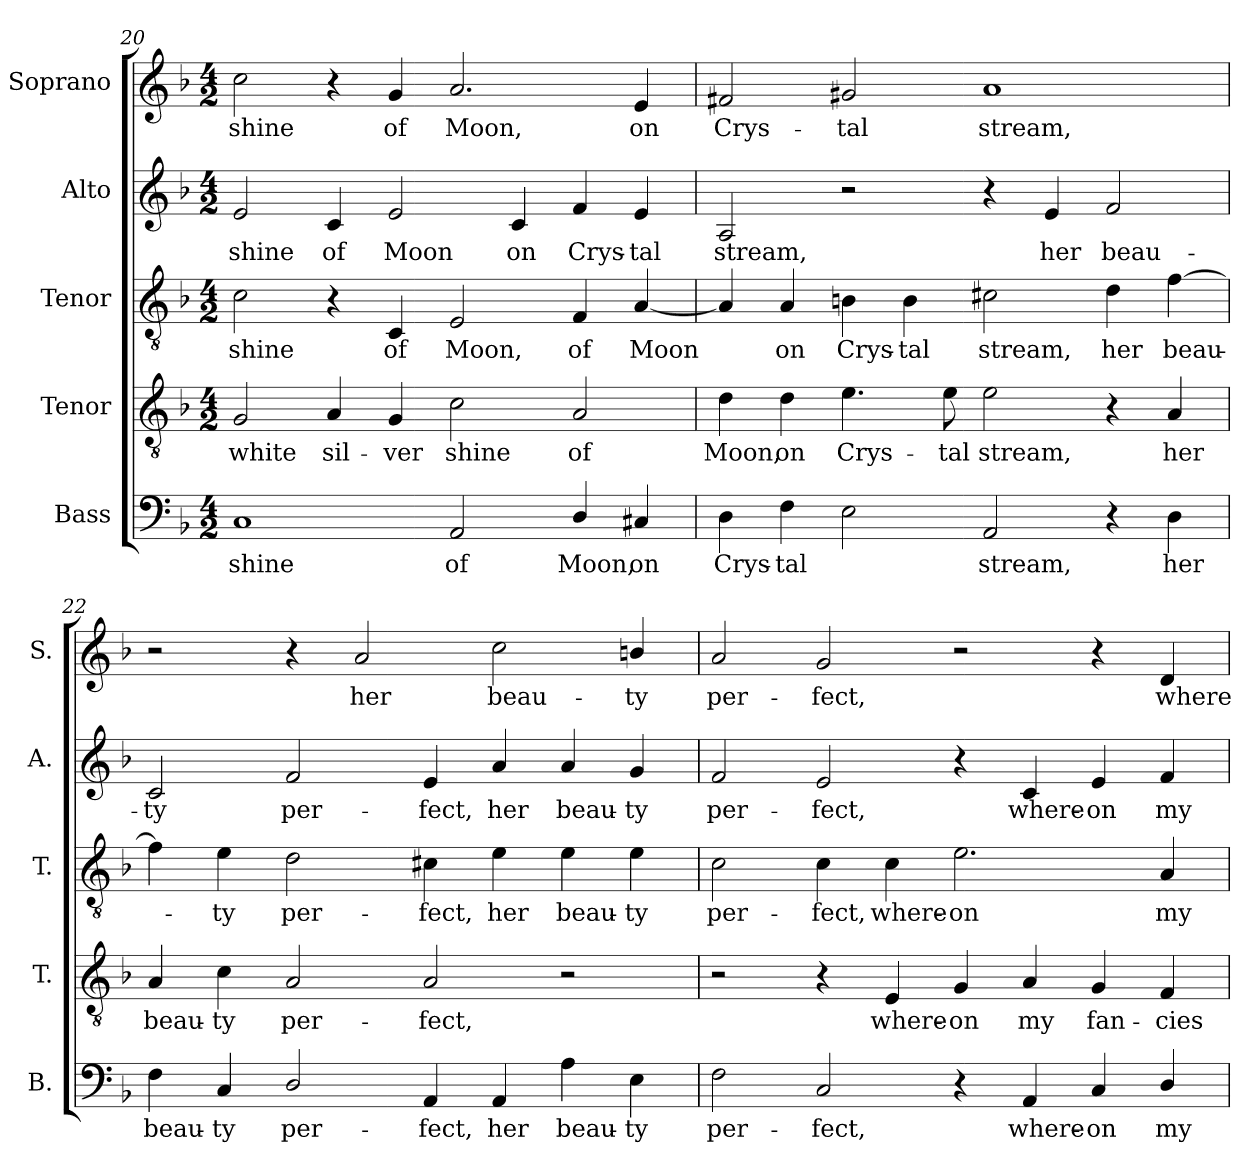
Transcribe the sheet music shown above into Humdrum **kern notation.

**kern	**text	**kern	**text	**kern	**text	**kern	**text	**kern	**text
*part5	*part5	*part4	*part4	*part3	*part3	*part2	*part2	*part1	*part1
*staff5	*staff5	*staff4	*staff4	*staff3	*staff3	*staff2	*staff2	*staff1	*staff1
*I"Bass	*	*I"Tenor	*	*I"Tenor	*	*I"Alto	*	*I"Soprano	*
*I'B.	*	*I'T.	*	*I'T.	*	*I'A.	*	*I'S.	*
*clefF4	*	*clefGv2	*	*clefGv2	*	*clefG2	*	*clefG2	*
*	*	*ITrd7c12	*	*ITrd7c12	*	*	*	*	*
*k[b-]	*	*k[b-]	*	*k[b-]	*	*k[b-]	*	*k[b-]	*
*F:	*	*F:	*	*F:	*	*F:	*	*F:	*
*M4/2	*	*M4/2	*	*M4/2	*	*M4/2	*	*M4/2	*
=20	=20	=20	=20	=20	=20	=20	=20	=20	=20
!	!LO:LY:b:color=#000000	!	!	!	!	!	!	!	!
!	!	!	!LO:LY:b:color=#000000	!	!	!	!	!	!
!	!	!	!	!	!LO:LY:b:color=#000000	!	!	!	!
!	!	!	!	!	!	!	!LO:LY:b:color=#000000	!	!
!	!	!	!	!	!	!	!	!	!LO:LY:b:color=#000000
1Ci	shine	2GGi/	white	2Ci\	shine	2ei/	shine	2cci\	shine
!	!	!	!LO:LY:b:color=#000000	!	!	!	!	!	!
!	!	!	!	!	!	!	!LO:LY:b:color=#000000	!	!
.	.	4AAi/	sil-	4r	.	4ci/	of	4r	.
!	!	!	!LO:LY:b:color=#000000	!	!	!	!	!	!
!	!	!	!	!	!LO:LY:b:color=#000000	!	!	!	!
!	!	!	!	!	!	!	!LO:LY:b:color=#000000	!	!
!	!	!	!	!	!	!	!	!	!LO:LY:b:color=#000000
.	.	4GGi/	-ver	4CCi/	of	2ei/	Moon	4gi/	of
!	!LO:LY:b:color=#000000	!	!	!	!	!	!	!	!
!	!	!	!LO:LY:b:color=#000000	!	!	!	!	!	!
!	!	!	!	!	!LO:LY:b:color=#000000	!	!	!	!
!	!	!	!	!	!	!	!	!	!LO:LY:b:color=#000000
2AAi/	of	2Ci\	shine	2EEi/	Moon,	.	.	2.ai/	Moon,
!	!	!	!	!	!	!	!LO:LY:b:color=#000000	!	!
.	.	.	.	.	.	4ci/	on	.	.
!	!LO:LY:b:color=#000000	!	!	!	!	!	!	!	!
!	!	!	!LO:LY:b:color=#000000	!	!	!	!	!	!
!	!	!	!	!	!LO:LY:b:color=#000000	!	!	!	!
!	!	!	!	!	!	!	!LO:LY:b:color=#000000	!	!
4Di/	Moon,	2AAi/	of	4FFi/	of	4fi/	Crys-	.	.
!	!LO:LY:b:color=#000000	!	!	!	!	!	!	!	!
!	!	!	!	!	!LO:LY:b:color=#000000	!	!	!	!
!	!	!	!	!	!	!	!LO:LY:b:color=#000000	!	!
!	!	!	!	!	!	!	!	!	!LO:LY:b:color=#000000
4C#Xi/	on	.	.	[4AAi/	Moon	4ei/	-tal	4ei/	on
=21	=21	=21	=21	=21	=21	=21	=21	=21	=21
!	!LO:LY:b:color=#000000	!	!	!	!	!	!	!	!
!	!	!	!LO:LY:b:color=#000000	!	!	!	!	!	!
!	!	!	!	!	!	!	!LO:LY:b:color=#000000	!	!
!	!	!	!	!	!	!	!	!	!LO:LY:b:color=#000000
4Di\	Crys-	4Di\	Moon,	4AAi/]	.	2Ai/	stream,	2f#Xi/	Crys-
!	!LO:LY:b:color=#000000	!	!	!	!	!	!	!	!
!	!	!	!LO:LY:b:color=#000000	!	!	!	!	!	!
!	!	!	!	!	!LO:LY:b:color=#000000	!	!	!	!
4Fi\	-tal	4Di\	on	4AAi/	on	.	.	.	.
!	!	!	!LO:LY:b:color=#000000	!	!	!	!	!	!
!	!	!	!	!	!LO:LY:b:color=#000000	!	!	!	!
!	!	!	!	!	!	!	!	!	!LO:LY:b:color=#000000
2Ei\	.	4.Ei\	Crys-	4BBni\	Crys-	2r	.	2g#Xi/	-tal
!	!	!	!	!	!LO:LY:b:color=#000000	!	!	!	!
.	.	.	.	4BBi\	-tal	.	.	.	.
!	!	!	!LO:LY:b:color=#000000	!	!	!	!	!	!
.	.	8Ei\	-tal	.	.	.	.	.	.
!	!LO:LY:b:color=#000000	!	!	!	!	!	!	!	!
!	!	!	!LO:LY:b:color=#000000	!	!	!	!	!	!
!	!	!	!	!	!LO:LY:b:color=#000000	!	!	!	!
!	!	!	!	!	!	!	!	!	!LO:LY:b:color=#000000
2AAi/	stream,	2Ei\	stream,	2C#Xi\	stream,	4r	.	1ai	stream,
!	!	!	!	!	!	!	!LO:LY:b:color=#000000	!	!
.	.	.	.	.	.	4ei/	her	.	.
!	!	!	!	!	!LO:LY:b:color=#000000	!	!	!	!
!	!	!	!	!	!	!	!LO:LY:b:color=#000000	!	!
4r	.	4r	.	4Di\	her	2fi/	beau-	.	.
!	!LO:LY:b:color=#000000	!	!	!	!	!	!	!	!
!	!	!	!LO:LY:b:color=#000000	!	!	!	!	!	!
!	!	!	!	!	!LO:LY:b:color=#000000	!	!	!	!
4Di\	her	4AAi/	her	[4Fi\	beau-	.	.	.	.
!!LO:LB:g=z
=22	=22	=22	=22	=22	=22	=22	=22	=22	=22
!	!LO:LY:b:color=#000000	!	!	!	!	!	!	!	!
!	!	!	!LO:LY:b:color=#000000	!	!	!	!	!	!
!	!	!	!	!	!	!	!LO:LY:b:color=#000000	!	!
4Fi\	beau-	4AAi/	beau-	4Fi\]	.	2ci/	-ty	2r	.
!	!LO:LY:b:color=#000000	!	!	!	!	!	!	!	!
!	!	!	!LO:LY:b:color=#000000	!	!	!	!	!	!
!	!	!	!	!	!LO:LY:b:color=#000000	!	!	!	!
4Ci/	-ty	4Ci\	-ty	4Ei\	-ty	.	.	.	.
!	!LO:LY:b:color=#000000	!	!	!	!	!	!	!	!
!	!	!	!LO:LY:b:color=#000000	!	!	!	!	!	!
!	!	!	!	!	!LO:LY:b:color=#000000	!	!	!	!
!	!	!	!	!	!	!	!LO:LY:b:color=#000000	!	!
2Di/	per-	2AAi/	per-	2Di\	per-	2fi/	per-	4r	.
!	!	!	!	!	!	!	!	!	!LO:LY:b:color=#000000
.	.	.	.	.	.	.	.	2ai/	her
!	!LO:LY:b:color=#000000	!	!	!	!	!	!	!	!
!	!	!	!LO:LY:b:color=#000000	!	!	!	!	!	!
!	!	!	!	!	!LO:LY:b:color=#000000	!	!	!	!
!	!	!	!	!	!	!	!LO:LY:b:color=#000000	!	!
4AAi/	-fect,	2AAi/	-fect,	4C#Xi\	-fect,	4ei/	-fect,	.	.
!	!LO:LY:b:color=#000000	!	!	!	!	!	!	!	!
!	!	!	!	!	!LO:LY:b:color=#000000	!	!	!	!
!	!	!	!	!	!	!	!LO:LY:b:color=#000000	!	!
!	!	!	!	!	!	!	!	!	!LO:LY:b:color=#000000
4AAi/	her	.	.	4Ei\	her	4ai/	her	2cci\	beau-
!	!LO:LY:b:color=#000000	!	!	!	!	!	!	!	!
!	!	!	!	!	!LO:LY:b:color=#000000	!	!	!	!
!	!	!	!	!	!	!	!LO:LY:b:color=#000000	!	!
4Ai\	beau-	2r	.	4Ei\	beau-	4ai/	beau-	.	.
!	!LO:LY:b:color=#000000	!	!	!	!	!	!	!	!
!	!	!	!	!	!LO:LY:b:color=#000000	!	!	!	!
!	!	!	!	!	!	!	!LO:LY:b:color=#000000	!	!
!	!	!	!	!	!	!	!	!	!LO:LY:b:color=#000000
4Ei\	-ty	.	.	4Ei\	-ty	4gi/	-ty	4bni/	-ty
=23	=23	=23	=23	=23	=23	=23	=23	=23	=23
!	!LO:LY:b:color=#000000	!	!	!	!	!	!	!	!
!	!	!	!	!	!LO:LY:b:color=#000000	!	!	!	!
!	!	!	!	!	!	!	!LO:LY:b:color=#000000	!	!
!	!	!	!	!	!	!	!	!	!LO:LY:b:color=#000000
2Fi\	per-	2r	.	2Ci\	per-	2fi/	per-	2ai/	per-
!	!LO:LY:b:color=#000000	!	!	!	!	!	!	!	!
!	!	!	!	!	!LO:LY:b:color=#000000	!	!	!	!
!	!	!	!	!	!	!	!LO:LY:b:color=#000000	!	!
!	!	!	!	!	!	!	!	!	!LO:LY:b:color=#000000
2Ci/	-fect,	4r	.	4Ci\	-fect,	2ei/	-fect,	2gi/	-fect,
!	!	!	!LO:LY:b:color=#000000	!	!	!	!	!	!
!	!	!	!	!	!LO:LY:b:color=#000000	!	!	!	!
.	.	4EEi/	where-	4Ci\	where-	.	.	.	.
!	!	!	!LO:LY:b:color=#000000	!	!	!	!	!	!
!	!	!	!	!	!LO:LY:b:color=#000000	!	!	!	!
4r	.	4GGi/	-on	2.Ei\	-on	4r	.	2r	.
!	!LO:LY:b:color=#000000	!	!	!	!	!	!	!	!
!	!	!	!LO:LY:b:color=#000000	!	!	!	!	!	!
!	!	!	!	!	!	!	!LO:LY:b:color=#000000	!	!
4AAi/	where-	4AAi/	my	.	.	4ci/	where-	.	.
!	!LO:LY:b:color=#000000	!	!	!	!	!	!	!	!
!	!	!	!LO:LY:b:color=#000000	!	!	!	!	!	!
!	!	!	!	!	!	!	!LO:LY:b:color=#000000	!	!
4Ci/	-on	4GGi/	fan-	.	.	4ei/	-on	4r	.
!	!LO:LY:b:color=#000000	!	!	!	!	!	!	!	!
!	!	!	!LO:LY:b:color=#000000	!	!	!	!	!	!
!	!	!	!	!	!LO:LY:b:color=#000000	!	!	!	!
!	!	!	!	!	!	!	!LO:LY:b:color=#000000	!	!
!	!	!	!	!	!	!	!	!	!LO:LY:b:color=#000000
4Di/	my	4FFi/	-cies	4AAi/	my	4fi/	my	4di/	where-
=	=	=	=	=	=	=	=	=	=
*-	*-	*-	*-	*-	*-	*-	*-	*-	*-
